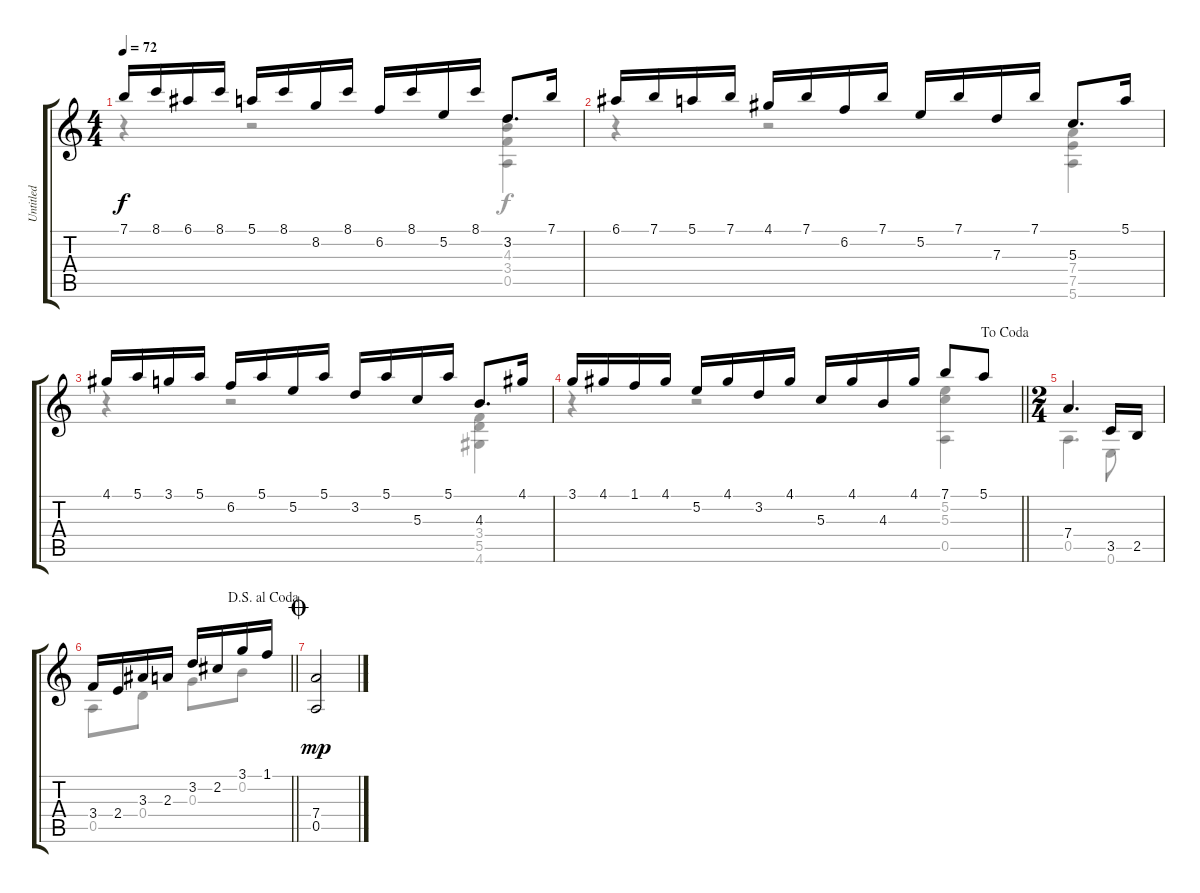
\track ("Untitled" "Untitled") {instrument acousticguitarnylon}
\staff {score tabs}
\tuning (E4 B3 G3 D3 A2 E2) {hide}
\voice
\ts (4 4)
\tempo 72
\clef g2
\ks c
7.1.16{dy f} 8.1.16 6.1.16 8.1.16 5.1.16 8.1.16 8.2.16 8.1.16 6.2.16 8.1.16 5.2.16 8.1.16 3.2.8{d} 7.1.16 |
6.1.16 7.1.16 5.1.16 7.1.16 4.1.16 7.1.16 6.2.16 7.1.16 5.2.16 7.1.16 7.3.16 7.1.16 5.3.8{d} 5.1.16 |
4.1.16 5.1.16 3.1.16 5.1.16 6.2.16 5.1.16 5.2.16 5.1.16 3.2.16 5.1.16 5.3.16 5.1.16 4.3.8{d} 4.1.16 |
\jump dacoda
\barLineRight lightlight
3.1.16 4.1.16 1.1.16 4.1.16 5.2.16 4.1.16 3.2.16 4.1.16 5.3.16 4.1.16 4.3.16 4.1.16 7.1.8 5.1.8 |
\ts (2 4)
7.4.4{d} 3.5.16 2.5.16 |
\jump dalsegnoalcoda
\barLineRight lightlight
3.4.16 2.4.16 3.3.16 2.3.16 3.2.16 2.2.16 3.1.16 1.1.16 |
\jump coda
(7.4 0.5).2{dy mp}
\voice
\clef g2
\ottava regular
\simile none
\ks c
r.4{dy f} r.2 (3.2 4.3 3.4 0.5).4 |
r.4 r.2 (7.4 7.5 5.6).4 |
r.4 r.2 (3.4 5.5 4.6).4 |
\barLineRight lightlight
r.4 r.2 (5.2 5.3 0.5).4 |
0.5.4{d} 0.6.8 |
\barLineRight lightlight
0.5.8 0.4.8 0.3.8 0.2.8 |
